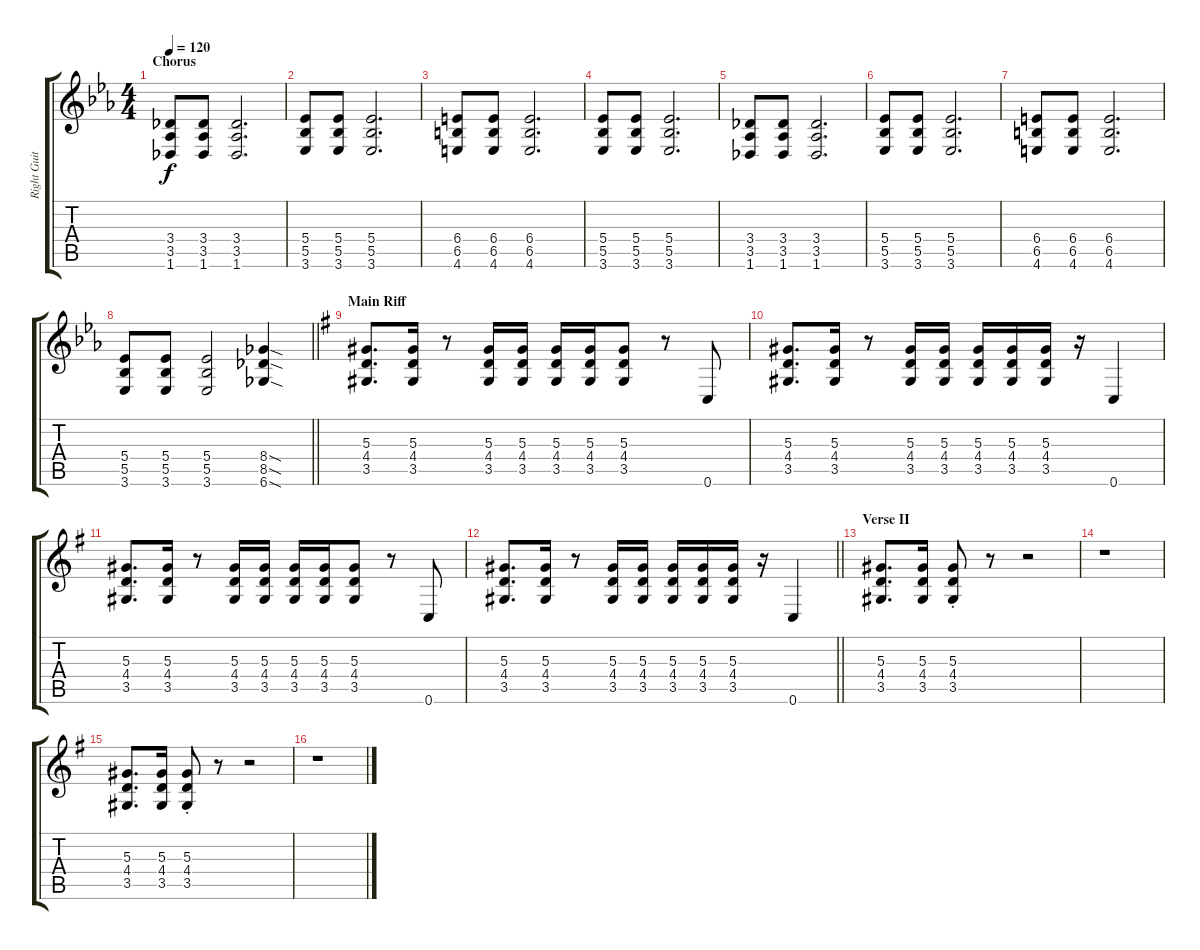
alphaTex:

\track ("Right Guitar" "Right Guit") {instrument distortionguitar}
\staff {score tabs}
\tuning (C4 G3 Eb3 Bb2 F2 C2) {hide}
\ts (4 4)
\section ("" "Chorus")
\tempo 120
\clef g2
\ks eb
(3.4 3.5 1.6).8{dy f} (3.4 3.5 1.6).8 (3.4 3.5 1.6).2{d} |
(5.4 5.5 3.6).8 (5.4 5.5 3.6).8 (5.4 5.5 3.6).2{d} |
(6.4 6.5 4.6).8 (6.4 6.5 4.6).8 (6.4 6.5 4.6).2{d} |
(5.4 5.5 3.6).8 (5.4 5.5 3.6).8 (5.4 5.5 3.6).2{d} |
(3.4 3.5 1.6).8 (3.4 3.5 1.6).8 (3.4 3.5 1.6).2{d} |
(5.4 5.5 3.6).8 (5.4 5.5 3.6).8 (5.4 5.5 3.6).2{d} |
(6.4 6.5 4.6).8 (6.4 6.5 4.6).8 (6.4 6.5 4.6).2{d} |
\barLineRight lightlight
(5.4 5.5 3.6).8 (5.4 5.5 3.6).8 (5.4 5.5 3.6).2 (8.4{sod} 8.5{sod} 6.6{sod}).4 |
\section ("" "Main Riff")
\ks g
(5.3 4.4 3.5).8{d} (5.3 4.4 3.5).16 r.8 (5.3 4.4 3.5).16 (5.3 4.4 3.5).16 (5.3 4.4 3.5).16 (5.3 4.4 3.5).16 (5.3 4.4 3.5).8 r.8 0.6.8 |
(5.3 4.4 3.5).8{d} (5.3 4.4 3.5).16 r.8 (5.3 4.4 3.5).16 (5.3 4.4 3.5).16 (5.3 4.4 3.5).16 (5.3 4.4 3.5).16 (5.3 4.4 3.5).16 r.16 0.6.4 |
(5.3 4.4 3.5).8{d} (5.3 4.4 3.5).16 r.8 (5.3 4.4 3.5).16 (5.3 4.4 3.5).16 (5.3 4.4 3.5).16 (5.3 4.4 3.5).16 (5.3 4.4 3.5).8 r.8 0.6.8 |
\barLineRight lightlight
(5.3 4.4 3.5).8{d} (5.3 4.4 3.5).16 r.8 (5.3 4.4 3.5).16 (5.3 4.4 3.5).16 (5.3 4.4 3.5).16 (5.3 4.4 3.5).16 (5.3 4.4 3.5).16 r.16 0.6.4 |
\section ("" "Verse II")
(5.3 4.4 3.5).8{d} (5.3 4.4 3.5).16 (5.3{st} 4.4{st} 3.5{st}).8 r.8 r.2 |
r.1 |
(5.3 4.4 3.5).8{d} (5.3 4.4 3.5).16 (5.3{st} 4.4{st} 3.5{st}).8 r.8 r.2 |
r.1
